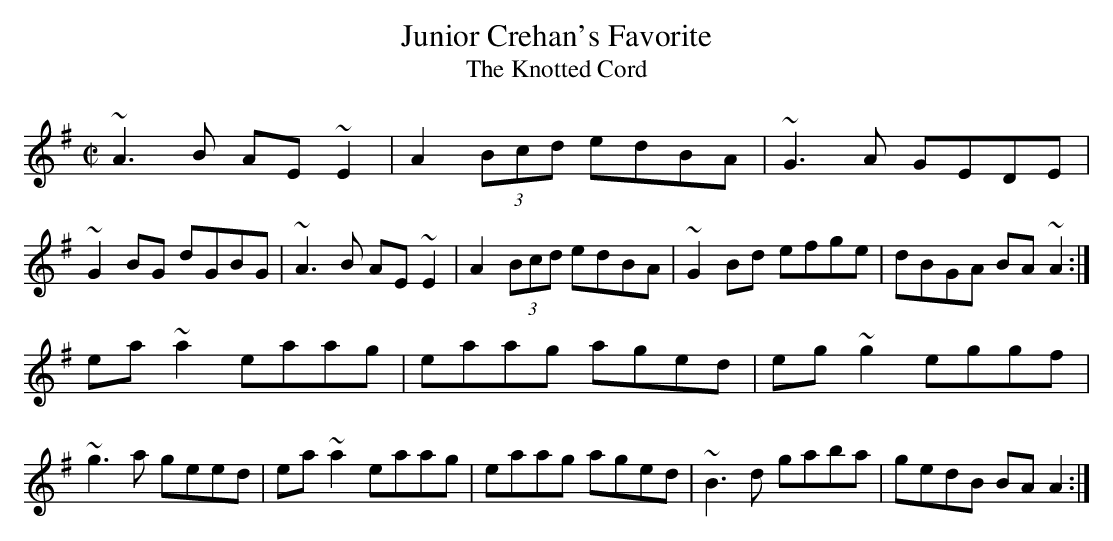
X:1
T:Junior Crehan's Favorite
T:Knotted Cord, The
M:C|
L:1/8
E:7
K:ADor
~A3B AE ~E2|A2 (3Bcd edBA|~G3 A GEDE|~G2 BG dGBG|~A3 B AE ~E2|A2 (3Bcd edBA|~G2 Bd efge|dBGA BA ~A2:|
ea~a2 eaag|eaag aged|eg~g2 eggf|~g3 a geed|ea ~a2 eaag|eaag aged|~B3 d gaba|gedB BA A2:|
